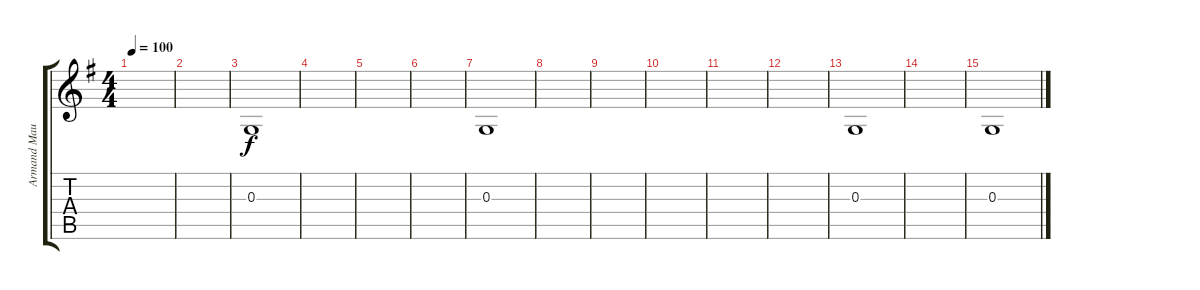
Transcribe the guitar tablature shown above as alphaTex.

\track ("Armand Maulana" "Armand Mau") {instrument cello}
\staff {score tabs}
\tuning (E4 B3 G3 D3 A2 E2) {hide}
\ts (4 4)
\tempo 100
\clef g2
\ks g
|
|
0.3.1 |
|
|
|
0.3.1 |
|
|
|
|
|
0.3.1 |
|
0.3.1
